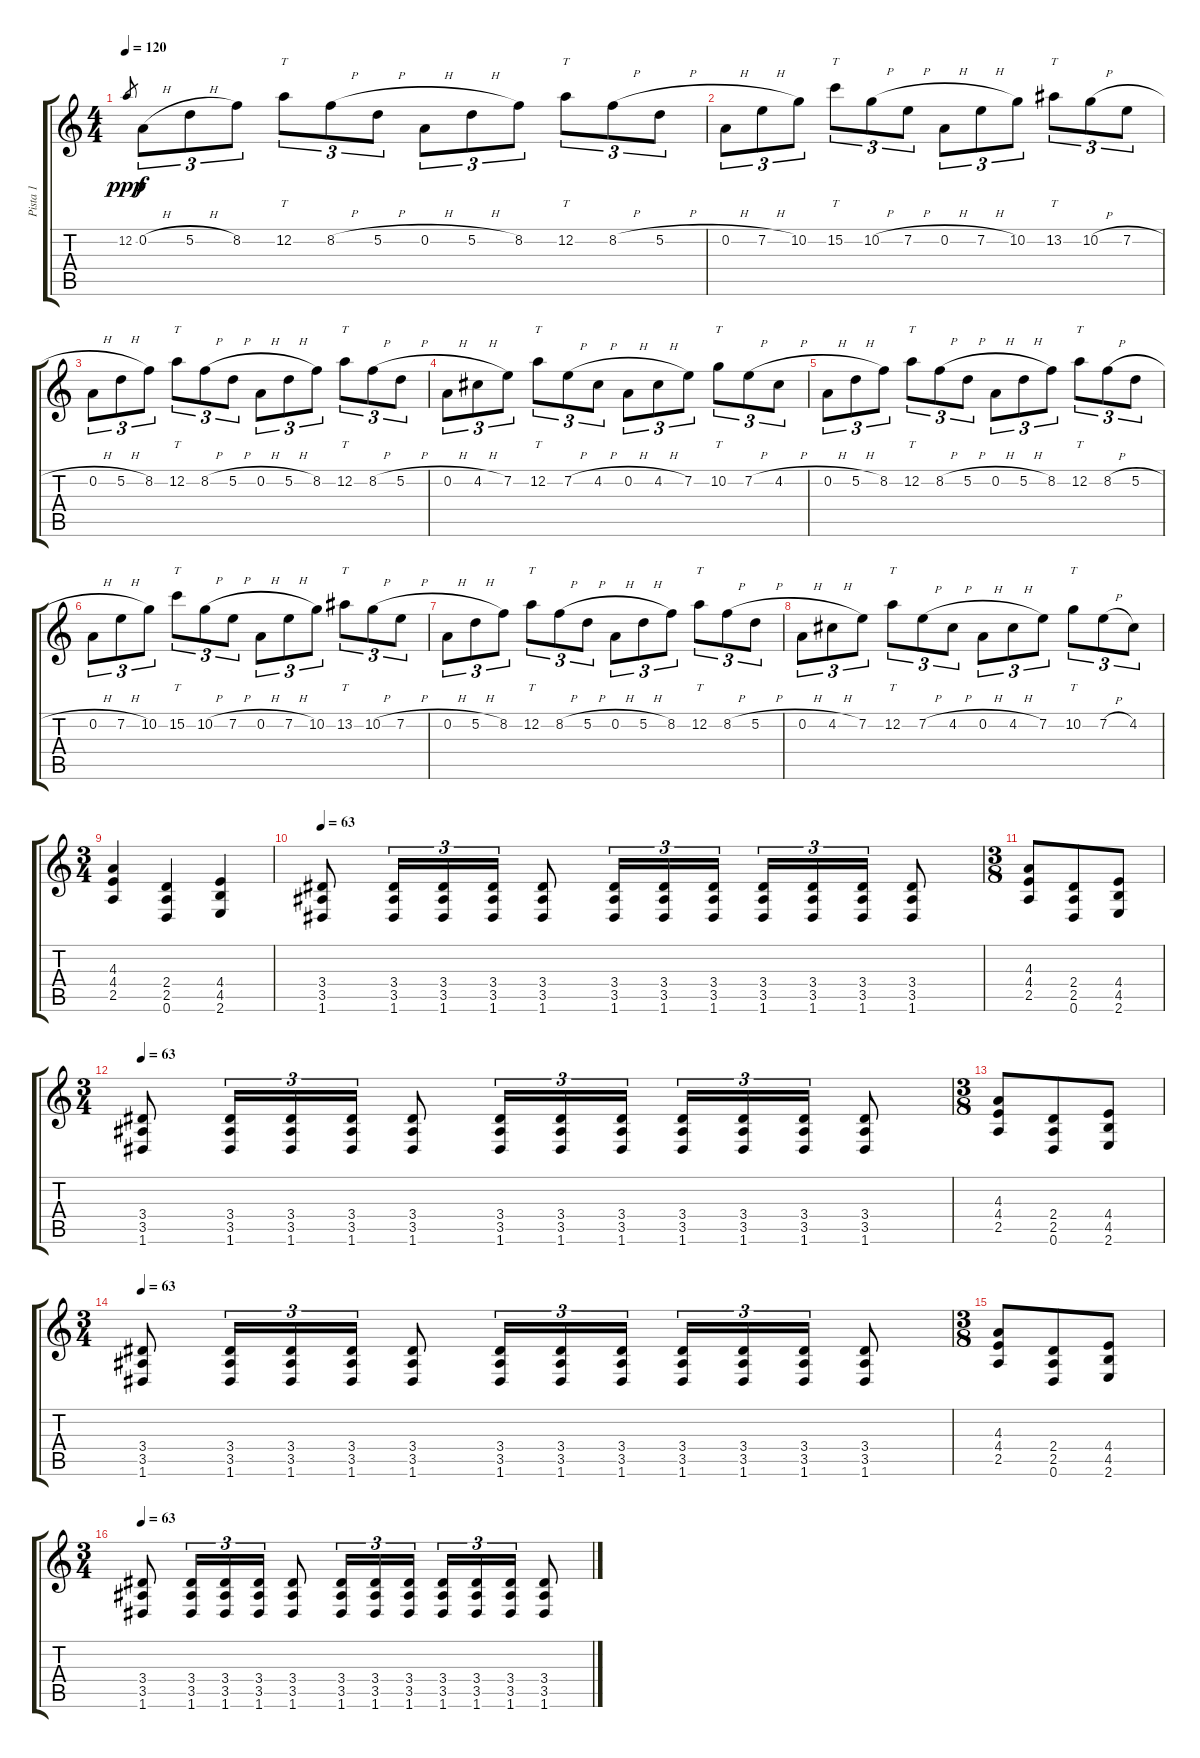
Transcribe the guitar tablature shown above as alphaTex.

\track ("Pista 1" "Pista 1") {instrument distortionguitar}
\staff {score tabs}
\tuning (D4 A3 F3 C3 G2 D2) {hide}
\ts (4 4)
\tempo 120
\clef g2
\ks c
12.2.8{gr dy ppp instrument distortionguitar} 0.2{h}.8{tu (3 2) dy f} 5.2{h}.8{tu (3 2)} 8.2.8{tu (3 2)} 12.2.8{tt tu (3 2)} 8.2{h}.8{tu (3 2)} 5.2{h}.8{tu (3 2)} 0.2{h}.8{tu (3 2)} 5.2{h}.8{tu (3 2)} 8.2.8{tu (3 2)} 12.2.8{tt tu (3 2)} 8.2{h}.8{tu (3 2)} 5.2{h}.8{tu (3 2)} |
0.2{h}.8{tu (3 2)} 7.2{h}.8{tu (3 2)} 10.2.8{tu (3 2)} 15.2.8{tt tu (3 2)} 10.2{h}.8{tu (3 2)} 7.2{h}.8{tu (3 2)} 0.2{h}.8{tu (3 2)} 7.2{h}.8{tu (3 2)} 10.2.8{tu (3 2)} 13.2.8{tt tu (3 2)} 10.2{h}.8{tu (3 2)} 7.2{h}.8{tu (3 2)} |
0.2{h}.8{tu (3 2)} 5.2{h}.8{tu (3 2)} 8.2.8{tu (3 2)} 12.2.8{tt tu (3 2)} 8.2{h}.8{tu (3 2)} 5.2{h}.8{tu (3 2)} 0.2{h}.8{tu (3 2)} 5.2{h}.8{tu (3 2)} 8.2.8{tu (3 2)} 12.2.8{tt tu (3 2)} 8.2{h}.8{tu (3 2)} 5.2{h}.8{tu (3 2)} |
0.2{h}.8{tu (3 2)} 4.2{h}.8{tu (3 2)} 7.2.8{tu (3 2)} 12.2.8{tt tu (3 2)} 7.2{h}.8{tu (3 2)} 4.2{h}.8{tu (3 2)} 0.2{h}.8{tu (3 2)} 4.2{h}.8{tu (3 2)} 7.2.8{tu (3 2)} 10.2.8{tt tu (3 2)} 7.2{h}.8{tu (3 2)} 4.2{h}.8{tu (3 2)} |
0.2{h}.8{tu (3 2)} 5.2{h}.8{tu (3 2)} 8.2.8{tu (3 2)} 12.2.8{tt tu (3 2)} 8.2{h}.8{tu (3 2)} 5.2{h}.8{tu (3 2)} 0.2{h}.8{tu (3 2)} 5.2{h}.8{tu (3 2)} 8.2.8{tu (3 2)} 12.2.8{tt tu (3 2)} 8.2{h}.8{tu (3 2)} 5.2{h}.8{tu (3 2)} |
0.2{h}.8{tu (3 2)} 7.2{h}.8{tu (3 2)} 10.2.8{tu (3 2)} 15.2.8{tt tu (3 2)} 10.2{h}.8{tu (3 2)} 7.2{h}.8{tu (3 2)} 0.2{h}.8{tu (3 2)} 7.2{h}.8{tu (3 2)} 10.2.8{tu (3 2)} 13.2.8{tt tu (3 2)} 10.2{h}.8{tu (3 2)} 7.2{h}.8{tu (3 2)} |
0.2{h}.8{tu (3 2)} 5.2{h}.8{tu (3 2)} 8.2.8{tu (3 2)} 12.2.8{tt tu (3 2)} 8.2{h}.8{tu (3 2)} 5.2{h}.8{tu (3 2)} 0.2{h}.8{tu (3 2)} 5.2{h}.8{tu (3 2)} 8.2.8{tu (3 2)} 12.2.8{tt tu (3 2)} 8.2{h}.8{tu (3 2)} 5.2{h}.8{tu (3 2)} |
0.2{h}.8{tu (3 2)} 4.2{h}.8{tu (3 2)} 7.2.8{tu (3 2)} 12.2.8{tt tu (3 2)} 7.2{h}.8{tu (3 2)} 4.2{h}.8{tu (3 2)} 0.2{h}.8{tu (3 2)} 4.2{h}.8{tu (3 2)} 7.2.8{tu (3 2)} 10.2.8{tt tu (3 2)} 7.2{h}.8{tu (3 2)} 4.2.8{tu (3 2)} |
\ts (3 4)
(4.3 4.4 2.5).4{volume 8} (2.4 2.5 0.6).4 (4.4 4.5 2.6).4 |
\tempo 63
(3.4 3.5 1.6).8 (3.4 3.5 1.6).16{tu (3 2)} (3.4 3.5 1.6).16{tu (3 2)} (3.4 3.5 1.6).16{tu (3 2)} (3.4 3.5 1.6).8 (3.4 3.5 1.6).16{tu (3 2)} (3.4 3.5 1.6).16{tu (3 2)} (3.4 3.5 1.6).16{tu (3 2)} (3.4 3.5 1.6).16{tu (3 2)} (3.4 3.5 1.6).16{tu (3 2)} (3.4 3.5 1.6).16{tu (3 2)} (3.4 3.5 1.6).8 |
\ts (3 8)
(4.3 4.4 2.5).8 (2.4 2.5 0.6).8 (4.4 4.5 2.6).8 |
\ts (3 4)
\tempo 63
(3.4 3.5 1.6).8 (3.4 3.5 1.6).16{tu (3 2)} (3.4 3.5 1.6).16{tu (3 2)} (3.4 3.5 1.6).16{tu (3 2)} (3.4 3.5 1.6).8 (3.4 3.5 1.6).16{tu (3 2)} (3.4 3.5 1.6).16{tu (3 2)} (3.4 3.5 1.6).16{tu (3 2)} (3.4 3.5 1.6).16{tu (3 2)} (3.4 3.5 1.6).16{tu (3 2)} (3.4 3.5 1.6).16{tu (3 2)} (3.4 3.5 1.6).8 |
\ts (3 8)
(4.3 4.4 2.5).8 (2.4 2.5 0.6).8 (4.4 4.5 2.6).8 |
\ts (3 4)
\tempo 63
(3.4 3.5 1.6).8 (3.4 3.5 1.6).16{tu (3 2)} (3.4 3.5 1.6).16{tu (3 2)} (3.4 3.5 1.6).16{tu (3 2)} (3.4 3.5 1.6).8 (3.4 3.5 1.6).16{tu (3 2)} (3.4 3.5 1.6).16{tu (3 2)} (3.4 3.5 1.6).16{tu (3 2)} (3.4 3.5 1.6).16{tu (3 2)} (3.4 3.5 1.6).16{tu (3 2)} (3.4 3.5 1.6).16{tu (3 2)} (3.4 3.5 1.6).8 |
\ts (3 8)
(4.3 4.4 2.5).8 (2.4 2.5 0.6).8 (4.4 4.5 2.6).8 |
\ts (3 4)
\tempo 63
(3.4 3.5 1.6).8 (3.4 3.5 1.6).16{tu (3 2)} (3.4 3.5 1.6).16{tu (3 2)} (3.4 3.5 1.6).16{tu (3 2)} (3.4 3.5 1.6).8 (3.4 3.5 1.6).16{tu (3 2)} (3.4 3.5 1.6).16{tu (3 2)} (3.4 3.5 1.6).16{tu (3 2)} (3.4 3.5 1.6).16{tu (3 2)} (3.4 3.5 1.6).16{tu (3 2)} (3.4 3.5 1.6).16{tu (3 2)} (3.4 3.5 1.6).8
